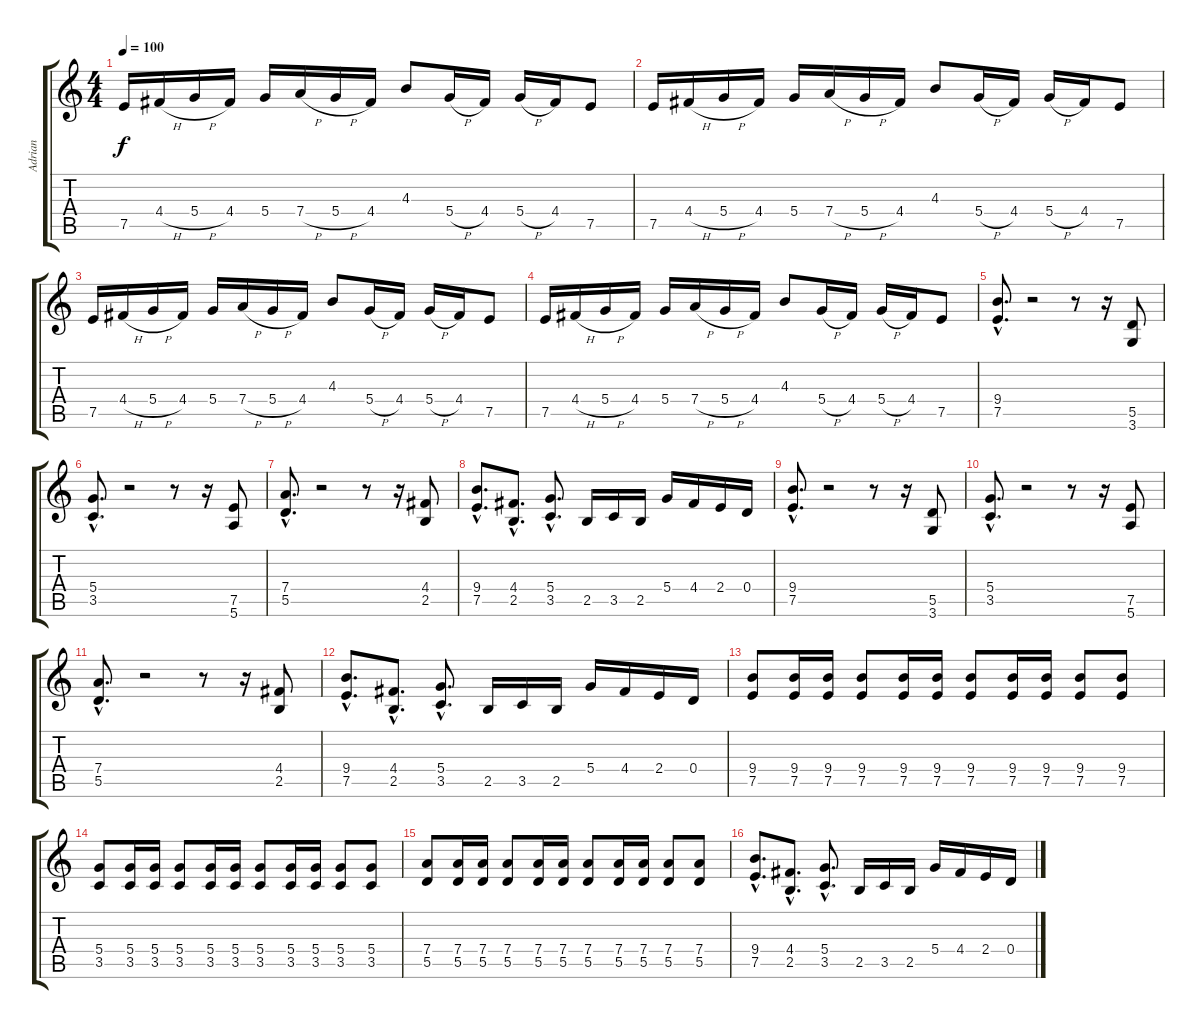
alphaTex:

\track ("Adrian" "Adrian") {instrument distortionguitar}
\staff {score tabs}
\tuning (E4 B3 G3 D3 A2 E2) {hide}
\ts (4 4)
\tempo 100
\clef g2
\ks c
7.5.16{dy f} 4.4{h}.16 5.4{h}.16 4.4.16 5.4.16 7.4{h}.16 5.4{h}.16 4.4.16 4.3.8 5.4{h}.16 4.4.16 5.4{h}.16 4.4.16 7.5.8 |
7.5.16 4.4{h}.16 5.4{h}.16 4.4.16 5.4.16 7.4{h}.16 5.4{h}.16 4.4.16 4.3.8 5.4{h}.16 4.4.16 5.4{h}.16 4.4.16 7.5.8 |
7.5.16 4.4{h}.16 5.4{h}.16 4.4.16 5.4.16 7.4{h}.16 5.4{h}.16 4.4.16 4.3.8 5.4{h}.16 4.4.16 5.4{h}.16 4.4.16 7.5.8 |
7.5.16 4.4{h}.16 5.4{h}.16 4.4.16 5.4.16 7.4{h}.16 5.4{h}.16 4.4.16 4.3.8 5.4{h}.16 4.4.16 5.4{h}.16 4.4.16 7.5.8 |
(9.4{hac} 7.5{hac}).8{d} r.2 r.8 r.16 (5.5 3.6).8 |
(5.4{hac} 3.5{hac}).8{d} r.2 r.8 r.16 (7.5 5.6).8 |
(7.4{hac} 5.5{hac}).8{d} r.2 r.8 r.16 (4.4 2.5).8 |
(9.4{hac} 7.5{hac}).8{d} (4.4{hac} 2.5{hac}).8{d} (5.4{hac} 3.5{hac}).8{d} 2.5.16 3.5.16 2.5.16 5.4.16 4.4.16 2.4.16 0.4.16 |
(9.4{hac} 7.5{hac}).8{d} r.2 r.8 r.16 (5.5 3.6).8 |
(5.4{hac} 3.5{hac}).8{d} r.2 r.8 r.16 (7.5 5.6).8 |
(7.4{hac} 5.5{hac}).8{d} r.2 r.8 r.16 (4.4 2.5).8 |
(9.4{hac} 7.5{hac}).8{d} (4.4{hac} 2.5{hac}).8{d} (5.4{hac} 3.5{hac}).8{d} 2.5.16 3.5.16 2.5.16 5.4.16 4.4.16 2.4.16 0.4.16 |
(9.4 7.5).8 (9.4 7.5).16 (9.4 7.5).16 (9.4 7.5).8 (9.4 7.5).16 (9.4 7.5).16 (9.4 7.5).8 (9.4 7.5).16 (9.4 7.5).16 (9.4 7.5).8 (9.4 7.5).8 |
(5.4 3.5).8 (5.4 3.5).16 (5.4 3.5).16 (5.4 3.5).8 (5.4 3.5).16 (5.4 3.5).16 (5.4 3.5).8 (5.4 3.5).16 (5.4 3.5).16 (5.4 3.5).8 (5.4 3.5).8 |
(7.4 5.5).8 (7.4 5.5).16 (7.4 5.5).16 (7.4 5.5).8 (7.4 5.5).16 (7.4 5.5).16 (7.4 5.5).8 (7.4 5.5).16 (7.4 5.5).16 (7.4 5.5).8 (7.4 5.5).8 |
(9.4{hac} 7.5{hac}).8{d} (4.4{hac} 2.5{hac}).8{d} (5.4{hac} 3.5{hac}).8{d} 2.5.16 3.5.16 2.5.16 5.4.16 4.4.16 2.4.16 0.4.16
